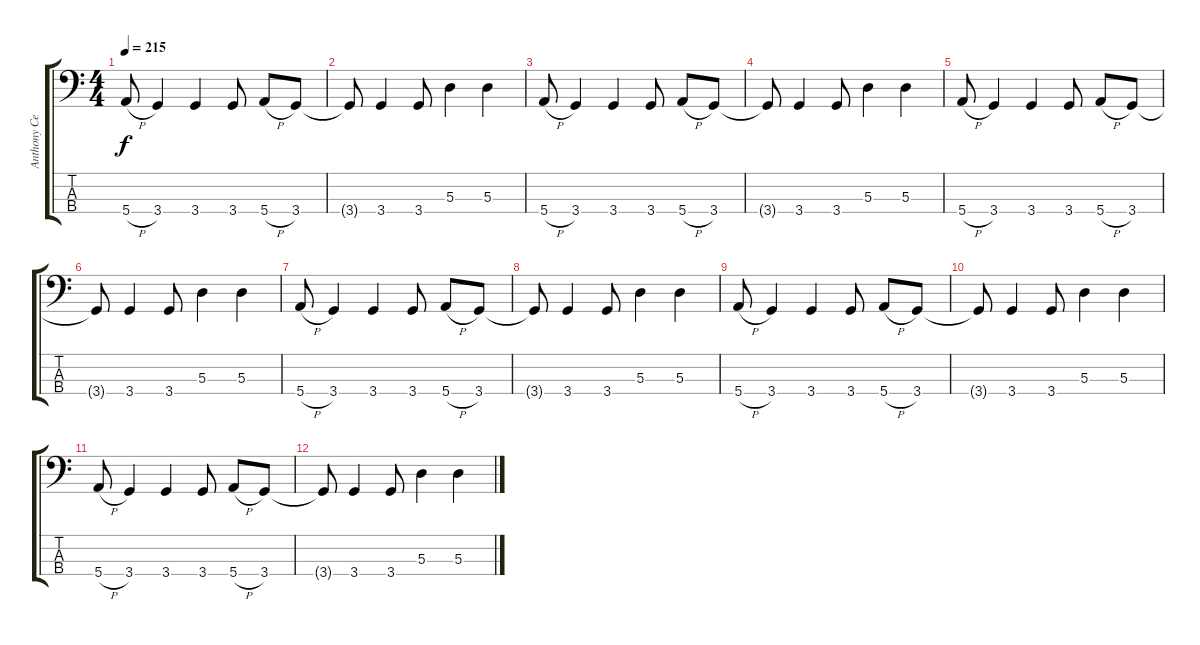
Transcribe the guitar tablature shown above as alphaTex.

\track ("Anthony Celestino (Bass)" "Anthony Ce") {instrument electricbasspick}
\staff {score tabs}
\tuning (G2 D2 A1 E1) {hide}
\ts (4 4)
\tempo 215
\clef f4
\ks c
5.4{h}.8{dy f} 3.4.4 3.4.4 3.4.8 5.4{h}.8 3.4.8 |
3.4{t}.8 3.4.4 3.4.8 5.3.4 5.3.4 |
5.4{h}.8 3.4.4 3.4.4 3.4.8 5.4{h}.8 3.4.8 |
3.4{t}.8 3.4.4 3.4.8 5.3.4 5.3.4 |
5.4{h}.8 3.4.4 3.4.4 3.4.8 5.4{h}.8 3.4.8 |
3.4{t}.8 3.4.4 3.4.8 5.3.4 5.3.4 |
5.4{h}.8 3.4.4 3.4.4 3.4.8 5.4{h}.8 3.4.8 |
3.4{t}.8 3.4.4 3.4.8 5.3.4 5.3.4 |
5.4{h}.8 3.4.4 3.4.4 3.4.8 5.4{h}.8 3.4.8 |
3.4{t}.8 3.4.4 3.4.8 5.3.4 5.3.4 |
5.4{h}.8 3.4.4 3.4.4 3.4.8 5.4{h}.8 3.4.8 |
3.4{t}.8 3.4.4 3.4.8 5.3.4 5.3.4
